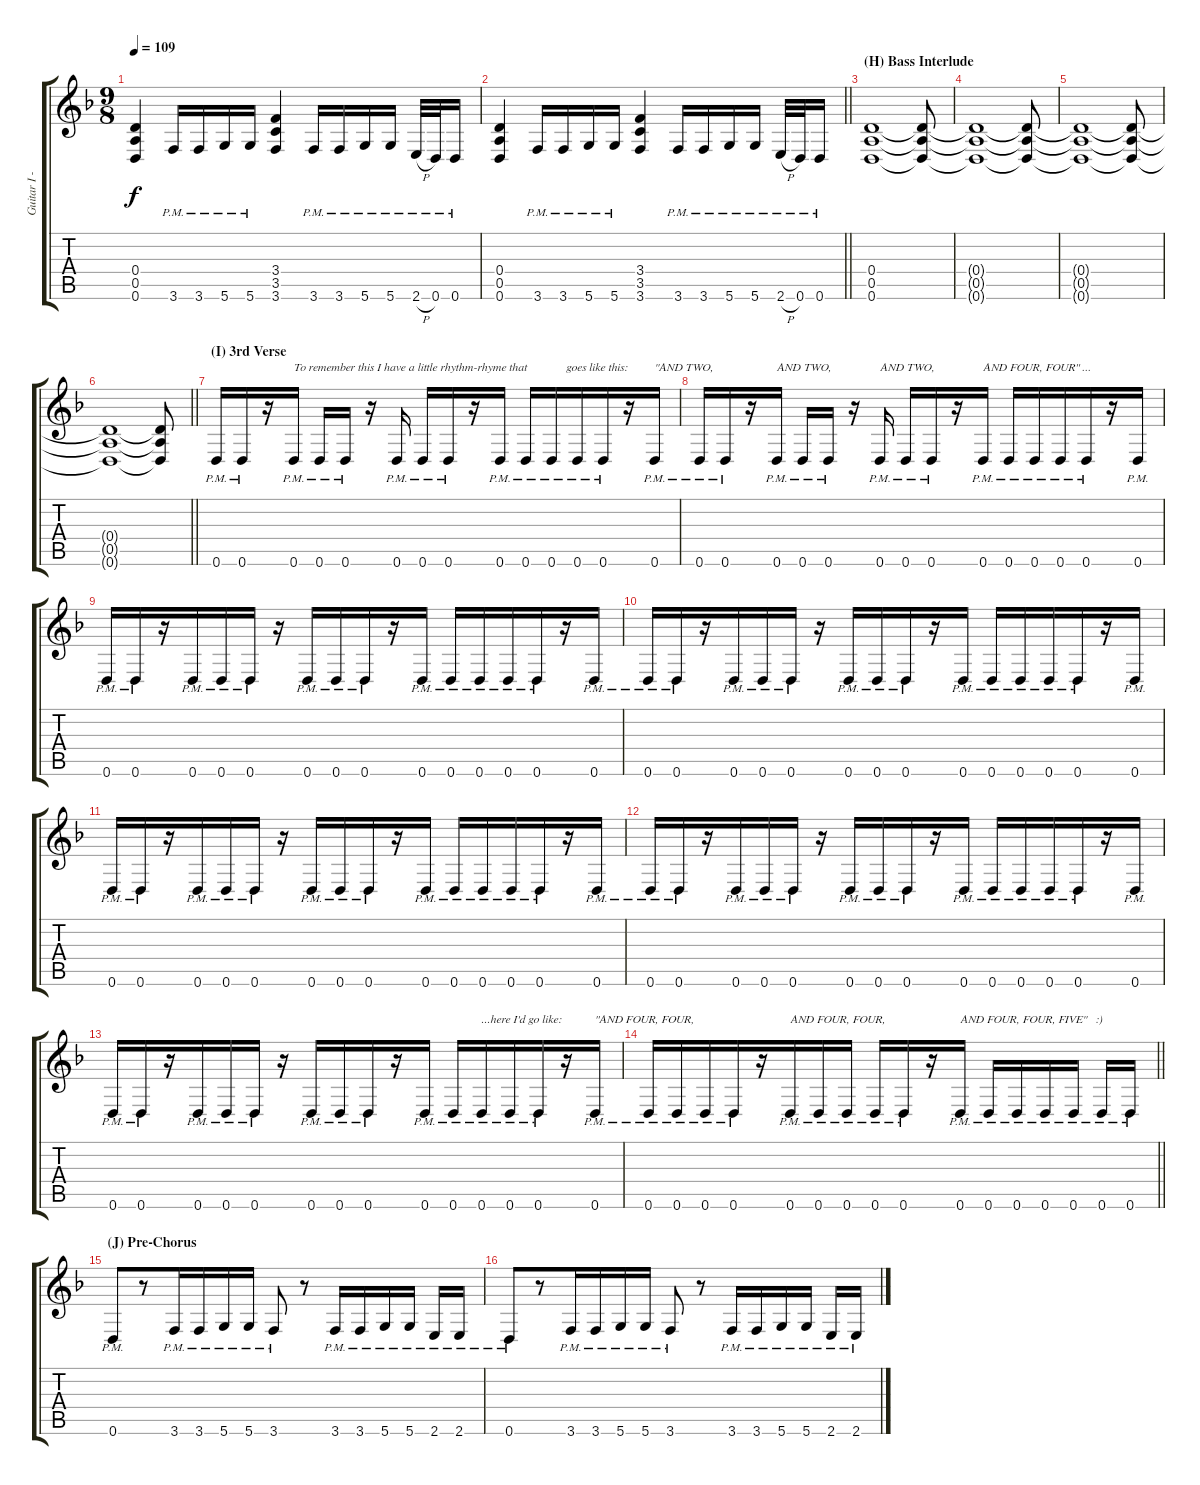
\track ("Guitar I - Adam" "Guitar I -") {instrument distortionguitar}
\staff {score tabs}
\tuning (E4 B3 G3 D3 A2 D2) {hide}
\ts (9 8)
\tempo 109
\clef g2
\ks dminor
(0.4 0.5 0.6).4{dy f} 3.6{pm}.16 3.6{pm}.16{beam merge} 5.6{pm}.16 5.6{pm}.16 (3.4 3.5 3.6).4 3.6{pm}.16 3.6{pm}.16 5.6{pm}.16 5.6{pm}.16{beam split} 2.6{h pm}.32 0.6{pm}.32 0.6{pm}.16 |
\barLineRight lightlight
(0.4 0.5 0.6).4 3.6{pm}.16 3.6{pm}.16{beam merge} 5.6{pm}.16 5.6{pm}.16 (3.4 3.5 3.6).4 3.6{pm}.16 3.6{pm}.16 5.6{pm}.16 5.6{pm}.16{beam split} 2.6{h pm}.32 0.6{pm}.32 0.6{pm}.16 |
\section ("" "(H) Bass Interlude")
(0.4 0.5 0.6).1 (0.4{t} 0.5{t} 0.6{t}).8 |
(0.4{t} 0.5{t} 0.6{t}).1 (0.4{t} 0.5{t} 0.6{t}).8 |
(0.4{t} 0.5{t} 0.6{t}).1 (0.4{t} 0.5{t} 0.6{t}).8 |
\barLineRight lightlight
(0.4{t} 0.5{t} 0.6{t}).1 (0.4{t} 0.5{t} 0.6{t}).8 |
\section ("" "(I) 3rd Verse")
0.6{pm}.16 0.6{pm}.16 r.16 0.6{pm}.16{txt "To remember this I have a little rhythm-rhyme that" beam split} 0.6{pm}.16 0.6{pm}.16 r.16 0.6{pm}.16{beam split} 0.6{pm}.16 0.6{pm}.16 r.16 0.6{pm}.16 0.6{pm}.16 0.6{pm}.16{txt "     goes like this:"} 0.6{pm}.16 0.6{pm}.16 r.16 0.6{pm}.16{txt "\"AND TWO,"} |
0.6{pm}.16 0.6{pm}.16 r.16 0.6{pm}.16{txt "AND TWO," beam split} 0.6{pm}.16 0.6{pm}.16 r.16 0.6{pm}.16{txt "AND TWO," beam split} 0.6{pm}.16 0.6{pm}.16 r.16 0.6{pm}.16{txt "AND FOUR, FOUR\" ..."} 0.6{pm}.16 0.6{pm}.16 0.6{pm}.16 0.6{pm}.16 r.16 0.6{pm}.16 |
0.6{pm}.16 0.6{pm}.16 r.16 0.6{pm}.16 0.6{pm}.16 0.6{pm}.16 r.16 0.6{pm}.16 0.6{pm}.16 0.6{pm}.16 r.16 0.6{pm}.16 0.6{pm}.16 0.6{pm}.16 0.6{pm}.16 0.6{pm}.16 r.16 0.6{pm}.16 |
0.6{pm}.16 0.6{pm}.16 r.16 0.6{pm}.16 0.6{pm}.16 0.6{pm}.16 r.16 0.6{pm}.16 0.6{pm}.16 0.6{pm}.16 r.16 0.6{pm}.16 0.6{pm}.16 0.6{pm}.16 0.6{pm}.16 0.6{pm}.16 r.16 0.6{pm}.16 |
0.6{pm}.16 0.6{pm}.16 r.16 0.6{pm}.16 0.6{pm}.16 0.6{pm}.16 r.16 0.6{pm}.16 0.6{pm}.16 0.6{pm}.16 r.16 0.6{pm}.16 0.6{pm}.16 0.6{pm}.16 0.6{pm}.16 0.6{pm}.16 r.16 0.6{pm}.16 |
0.6{pm}.16 0.6{pm}.16 r.16 0.6{pm}.16 0.6{pm}.16 0.6{pm}.16 r.16 0.6{pm}.16 0.6{pm}.16 0.6{pm}.16 r.16 0.6{pm}.16 0.6{pm}.16 0.6{pm}.16 0.6{pm}.16 0.6{pm}.16 r.16 0.6{pm}.16 |
0.6{pm}.16 0.6{pm}.16 r.16 0.6{pm}.16 0.6{pm}.16 0.6{pm}.16 r.16 0.6{pm}.16 0.6{pm}.16 0.6{pm}.16 r.16 0.6{pm}.16 0.6{pm}.16 0.6{pm}.16{txt "...here I'd go like:"} 0.6{pm}.16 0.6{pm}.16 r.16 0.6{pm}.16{txt "\"AND FOUR, FOUR,"} |
\barLineRight lightlight
0.6{pm}.16 0.6{pm}.16 0.6{pm}.16 0.6{pm}.16 r.16 0.6{pm}.16{txt "AND FOUR, FOUR," beam merge} 0.6{pm}.16 0.6{pm}.16{beam split} 0.6{pm}.16 0.6{pm}.16 r.16 0.6{pm}.16{txt "AND FOUR, FOUR, FIVE\"   :)"} 0.6{pm}.16 0.6{pm}.16 0.6{pm}.16 0.6{pm}.16{beam split} 0.6{pm}.16 0.6{pm}.16 |
\section ("" "(J) Pre-Chorus")
0.6{pm}.8 r.8 3.6{pm}.16 3.6{pm}.16{beam merge} 5.6{pm}.16 5.6{pm}.16{beam split} 3.6{pm}.8 r.8 3.6{pm}.16 3.6{pm}.16 5.6{pm}.16 5.6{pm}.16{beam split} 2.6{pm}.16 2.6{pm}.16 |
0.6{pm}.8 r.8 3.6{pm}.16 3.6{pm}.16{beam merge} 5.6{pm}.16 5.6{pm}.16{beam split} 3.6{pm}.8 r.8 3.6{pm}.16 3.6{pm}.16 5.6{pm}.16 5.6{pm}.16{beam split} 2.6{pm}.16 2.6{pm}.16
